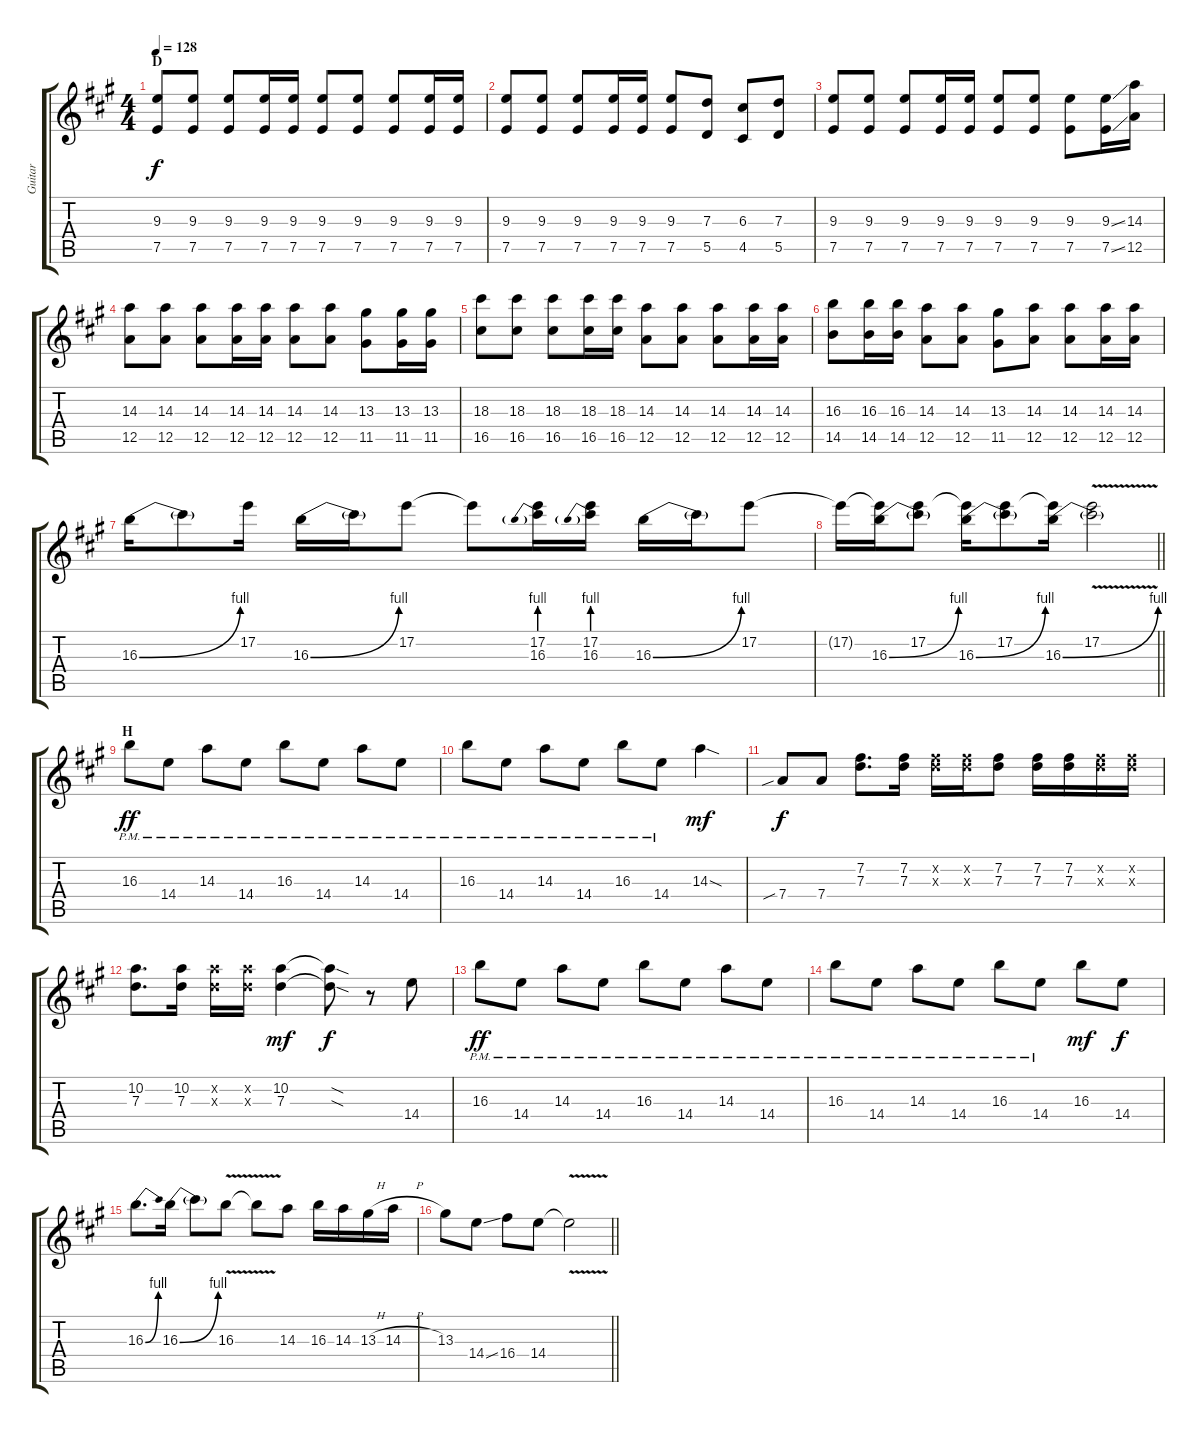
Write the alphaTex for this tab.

\track ("Guitar" "Guitar") {instrument distortionguitar}
\staff {score tabs}
\tuning (E4 B3 G3 D3 A2 E2) {hide}
\ts (4 4)
\section ("" "D")
\tempo 128
\clef g2
\ks a
(9.3 7.5).8{dy f} (9.3 7.5).8 (9.3 7.5).8 (9.3 7.5).16 (9.3 7.5).16 (9.3 7.5).8 (9.3 7.5).8 (9.3 7.5).8 (9.3 7.5).16 (9.3 7.5).16 |
(9.3 7.5).8 (9.3 7.5).8 (9.3 7.5).8 (9.3 7.5).16 (9.3 7.5).16 (9.3 7.5).8 (7.3 5.5).8 (6.3 4.5).8 (7.3 5.5).8 |
(9.3 7.5).8 (9.3 7.5).8 (9.3 7.5).8 (9.3 7.5).16 (9.3 7.5).16 (9.3 7.5).8 (9.3 7.5).8 (9.3 7.5).8 (9.3{ss} 7.5{ss}).16 (14.3 12.5).16 |
(14.3 12.5).8 (14.3 12.5).8 (14.3 12.5).8 (14.3 12.5).16 (14.3 12.5).16 (14.3 12.5).8 (14.3 12.5).8 (13.3 11.5).8 (13.3 11.5).16 (13.3 11.5).16 |
(18.3 16.5).8 (18.3 16.5).8 (18.3 16.5).8 (18.3 16.5).16 (18.3 16.5).16 (14.3 12.5).8 (14.3 12.5).8 (14.3 12.5).8 (14.3 12.5).16 (14.3 12.5).16 |
(16.3 14.5).8 (16.3 14.5).16 (16.3 14.5).16 (14.3 12.5).8 (14.3 12.5).8 (13.3 11.5).8 (14.3 12.5).8 (14.3 12.5).8 (14.3 12.5).16 (14.3 12.5).16 |
16.3{be (bend 0 0 60 4)}.16 16.3{t}.8 17.2.16 16.3{be (bend 0 0 60 4)}.16 16.3{t}.16 17.2.8 17.2{t}.8 (17.2 16.3{be (prebend 0 4 60 4)}).16 (17.2 16.3{be (prebend 0 4 60 4)}).16 16.3{be (bend 0 0 60 4)}.16 16.3{t}.16 17.2.8 |
\barLineRight lightlight
17.2{t}.16 (17.2{t} 16.3{be (bend 0 0 60 4)}).16 (17.2 16.3{t}).8 (17.2{t} 16.3{be (bend 0 0 60 4)}).16 (17.2 16.3{t}).8 (17.2{t} 16.3{be (bend 0 0 60 4)}).16 (17.2{v} 16.3{t}).2 |
\section ("" "H")
16.3{pm}.8{dy ff} 14.4{pm}.8 14.3{pm}.8 14.4{pm}.8 16.3{pm}.8 14.4{pm}.8 14.3{pm}.8 14.4{pm}.8 |
16.3{pm}.8 14.4{pm}.8 14.3{pm}.8 14.4{pm}.8 16.3{pm}.8 14.4{pm}.8 14.3{sod}.4{dy mf} |
7.4{sib}.8{dy f} 7.4.8 (7.2 7.3).8{d} (7.2 7.3).16 (7.2{x} 7.3{x}).16 (7.2{x} 7.3{x}).16 (7.2 7.3).8 (7.2 7.3).16 (7.2 7.3).16 (7.2{x} 7.3{x}).16 (7.2{x} 7.3{x}).16 |
(10.2 7.3).8{d} (10.2 7.3).16 (10.2{x} 7.3{x}).16 (10.2{x} 7.3{x}).16 (10.2 7.3).4{dy mf} (10.2{sod t} 7.3{sod t}).8{dy f} r.8 14.4.8 |
16.3{pm}.8{dy ff} 14.4{pm}.8 14.3{pm}.8 14.4{pm}.8 16.3{pm}.8 14.4{pm}.8 14.3{pm}.8 14.4{pm}.8 |
16.3{pm}.8 14.4{pm}.8 14.3{pm}.8 14.4{pm}.8 16.3{pm}.8 14.4{pm}.8 16.3.8{dy mf} 14.4.8{dy f} |
16.3{be (bend 0 0 60 4)}.8{d} 16.3{be (bend 0 0 60 4)}.16 16.3{t}.8 16.3{v}.8 16.3{t}.8 14.3.8 16.3.16 14.3.16 13.3{h}.16 14.3{h}.16 |
\barLineRight lightlight
13.3.8 14.4{ss}.8 16.4.8 14.4.8 14.4{v t}.2
